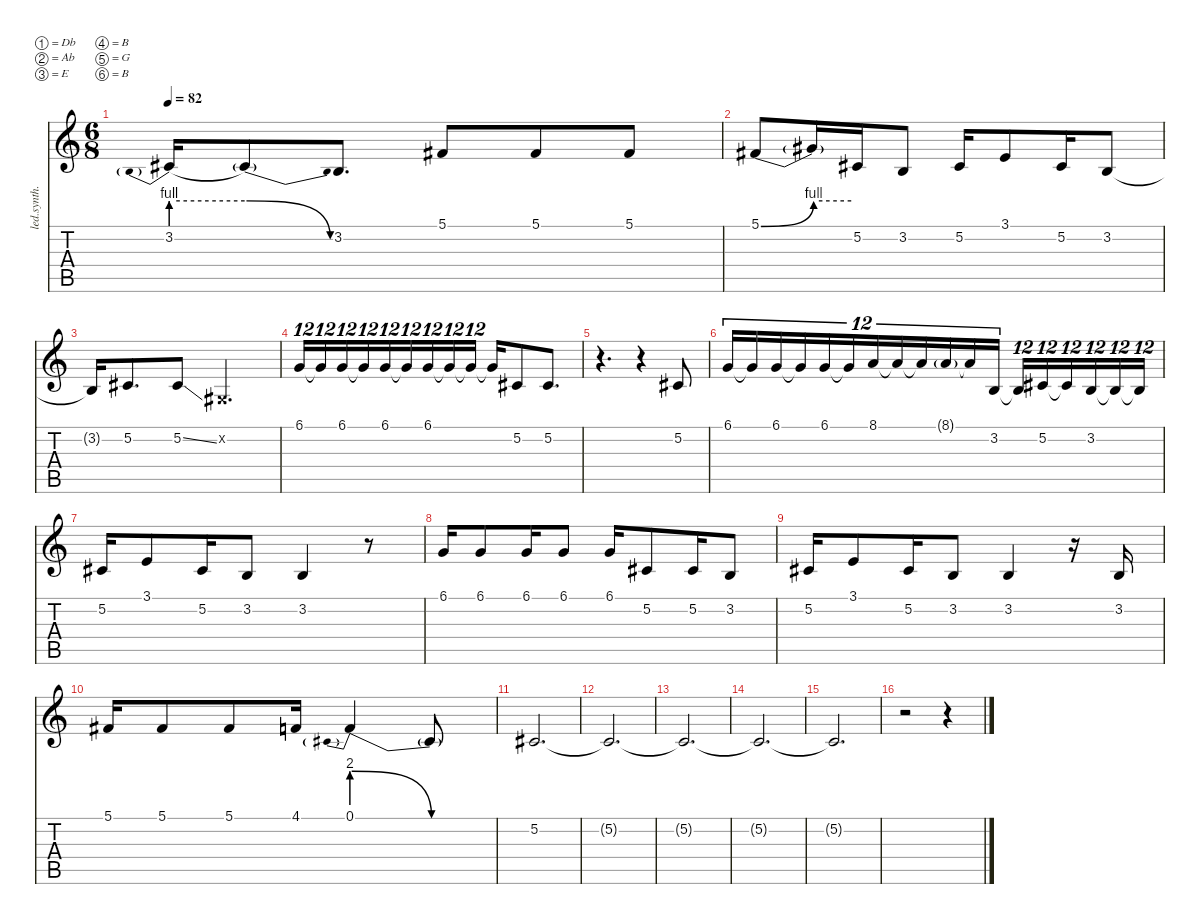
\defaultSystemsLayout 4
\hideDynamics
\bracketExtendMode nobrackets
\otherSystemsTrackNameOrientation horizontal
\track ("Lead Voice" "led.synth.") {instrument lead2sawtooth}
\staff {score tabs}
\tuning (Db4 Ab3 E3 B2 G2 B1)
\ts (6 8)
\tempo 82
\clef g2
\ks c
3.2{be (prebend 0 4 60 4)}.16{dy f beam Up} 3.2{be (release 0 4 60 0) t}.8{beam Up} 3.2.8{d beam Up} 5.1{acc #}.8{beam Up} 5.1{acc #}.8{beam Up} 5.1{acc #}.8{beam Up} |
5.1{be (bend 0 0 60 4) acc #}.8{beam Up} 5.1{be (hold 0 4 60 4) t}.16{beam Up} 5.2{acc #}.16{beam Up} 3.2.8{beam Up} 5.2{acc #}.16{beam Up} 3.1.8{beam Up} 5.2{acc #}.16{beam Up} 3.2.8{beam Up} |
3.2{t}.16{beam Up} 5.2{acc #}.8{d beam Up} 5.2{ss acc #}.8{beam Up} 0.2{x acc #}.4{d beam Up} |
6.1.16{tu (12 8) beam Up} 6.1{t}.16{tu (12 8) beam Up} 6.1.16{tu (12 8) beam Up} 6.1{t}.16{tu (12 8) beam Up} 6.1.16{tu (12 8) beam Up} 6.1{t}.16{tu (12 8) beam Up} 6.1.16{tu (12 8) beam Up} 6.1{t}.16{tu (12 8) beam Up} 6.1{t}.16{tu (12 8) beam Up} 6.1{t}.16{beam Up} 5.2{acc #}.8{beam Up} 5.2{acc #}.8{d beam Up} |
r.4{d beam Down} r.4{beam Down} 5.2{acc #}.8{beam Up} |
6.1.16{tu (12 8) beam Up} 6.1{t}.16{tu (12 8) beam Up} 6.1.16{tu (12 8) beam Up} 6.1{t}.16{tu (12 8) beam Up} 6.1.16{tu (12 8) beam Up} 6.1{t}.16{tu (12 8) beam Up} 8.1.16{tu (12 8) beam Up} 8.1{t}.16{tu (12 8) beam Up} 8.1{t}.16{tu (12 8) beam Up} 8.1{g}.16{tu (12 8) beam Up} 8.1{t}.16{tu (12 8) beam Up} 3.2.16{tu (12 8) beam Up} 3.2{t}.16{tu (12 8) beam Up} 5.2{acc #}.16{tu (12 8) beam Up} 5.2{t acc #}.16{tu (12 8) beam Up} 3.2.16{tu (12 8) beam Up} 3.2{t}.16{tu (12 8) beam Up} 3.2{t}.16{tu (12 8) beam Up} |
5.2{acc #}.16{beam Up} 3.1.8{beam Up} 5.2{acc #}.16{beam Up} 3.2.8{beam Up} 3.2.4{beam Up} r.8{beam Up} |
6.1.16{beam Up} 6.1.8{beam Up} 6.1.16{beam Up} 6.1.8{beam Up} 6.1.16{beam Up} 5.2{acc #}.8{beam Up} 5.2{acc #}.16{beam Up} 3.2.8{beam Up} |
5.2{acc #}.16{beam Up} 3.1.8{beam Up} 5.2{acc #}.16{beam Up} 3.2.8{beam Up} 3.2.4{beam Up} r.16{beam Up} 3.2.16{beam Up} |
5.1{acc #}.16{beam Up} 5.1{acc #}.8{beam Up} 5.1{acc #}.8{beam Up} 4.1.16{beam Up} 0.1{be (prebendrelease 0 8 60 0)}.4{beam Up} 0.1{be (hold 0 0 60 0) t acc #}.8{beam Up} |
5.2{acc #}.2{d beam Up} |
5.2{t acc #}.2{d beam Up} |
5.2{t acc #}.2{d beam Up} |
5.2{t acc #}.2{d beam Up} |
5.2{t acc #}.2{d beam Up} |
r.2{beam Down} r.4{beam Down}
